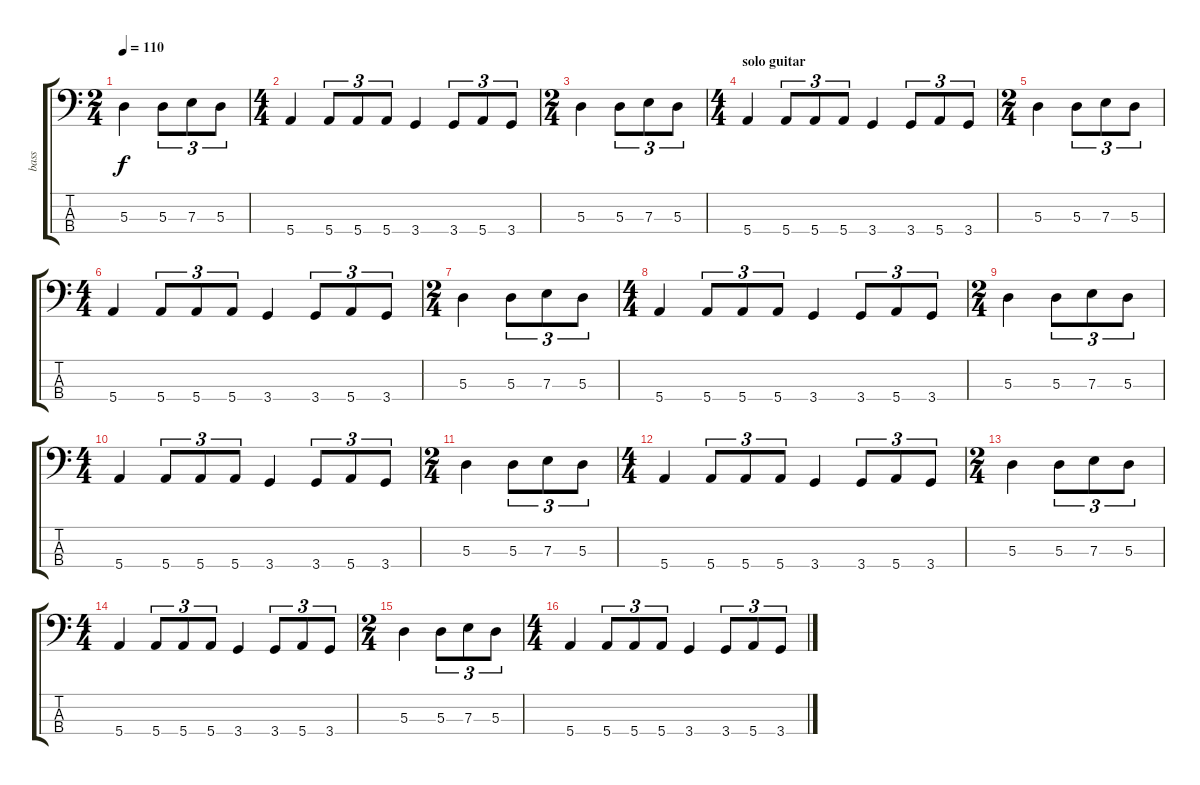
\track ("bass" "bass") {instrument electricbasspick}
\staff {score tabs}
\tuning (G2 D2 A1 E1) {hide}
\ts (2 4)
\tempo 110
\clef f4
\ks c
5.3.4{dy f} 5.3.8{tu (3 2)} 7.3.8{tu (3 2)} 5.3.8{tu (3 2)} |
\ts (4 4)
5.4.4 5.4.8{tu (3 2)} 5.4.8{tu (3 2)} 5.4.8{tu (3 2)} 3.4.4 3.4.8{tu (3 2)} 5.4.8{tu (3 2)} 3.4.8{tu (3 2)} |
\ts (2 4)
5.3.4 5.3.8{tu (3 2)} 7.3.8{tu (3 2)} 5.3.8{tu (3 2)} |
\ts (4 4)
\section ("" "solo guitar")
5.4.4 5.4.8{tu (3 2)} 5.4.8{tu (3 2)} 5.4.8{tu (3 2)} 3.4.4 3.4.8{tu (3 2)} 5.4.8{tu (3 2)} 3.4.8{tu (3 2)} |
\ts (2 4)
5.3.4 5.3.8{tu (3 2)} 7.3.8{tu (3 2)} 5.3.8{tu (3 2)} |
\ts (4 4)
5.4.4 5.4.8{tu (3 2)} 5.4.8{tu (3 2)} 5.4.8{tu (3 2)} 3.4.4 3.4.8{tu (3 2)} 5.4.8{tu (3 2)} 3.4.8{tu (3 2)} |
\ts (2 4)
5.3.4 5.3.8{tu (3 2)} 7.3.8{tu (3 2)} 5.3.8{tu (3 2)} |
\ts (4 4)
5.4.4 5.4.8{tu (3 2)} 5.4.8{tu (3 2)} 5.4.8{tu (3 2)} 3.4.4 3.4.8{tu (3 2)} 5.4.8{tu (3 2)} 3.4.8{tu (3 2)} |
\ts (2 4)
5.3.4 5.3.8{tu (3 2)} 7.3.8{tu (3 2)} 5.3.8{tu (3 2)} |
\ts (4 4)
5.4.4 5.4.8{tu (3 2)} 5.4.8{tu (3 2)} 5.4.8{tu (3 2)} 3.4.4 3.4.8{tu (3 2)} 5.4.8{tu (3 2)} 3.4.8{tu (3 2)} |
\ts (2 4)
5.3.4 5.3.8{tu (3 2)} 7.3.8{tu (3 2)} 5.3.8{tu (3 2)} |
\ts (4 4)
5.4.4 5.4.8{tu (3 2)} 5.4.8{tu (3 2)} 5.4.8{tu (3 2)} 3.4.4 3.4.8{tu (3 2)} 5.4.8{tu (3 2)} 3.4.8{tu (3 2)} |
\ts (2 4)
5.3.4 5.3.8{tu (3 2)} 7.3.8{tu (3 2)} 5.3.8{tu (3 2)} |
\ts (4 4)
5.4.4 5.4.8{tu (3 2)} 5.4.8{tu (3 2)} 5.4.8{tu (3 2)} 3.4.4 3.4.8{tu (3 2)} 5.4.8{tu (3 2)} 3.4.8{tu (3 2)} |
\ts (2 4)
5.3.4 5.3.8{tu (3 2)} 7.3.8{tu (3 2)} 5.3.8{tu (3 2)} |
\ts (4 4)
5.4.4 5.4.8{tu (3 2)} 5.4.8{tu (3 2)} 5.4.8{tu (3 2)} 3.4.4 3.4.8{tu (3 2)} 5.4.8{tu (3 2)} 3.4.8{tu (3 2)}
